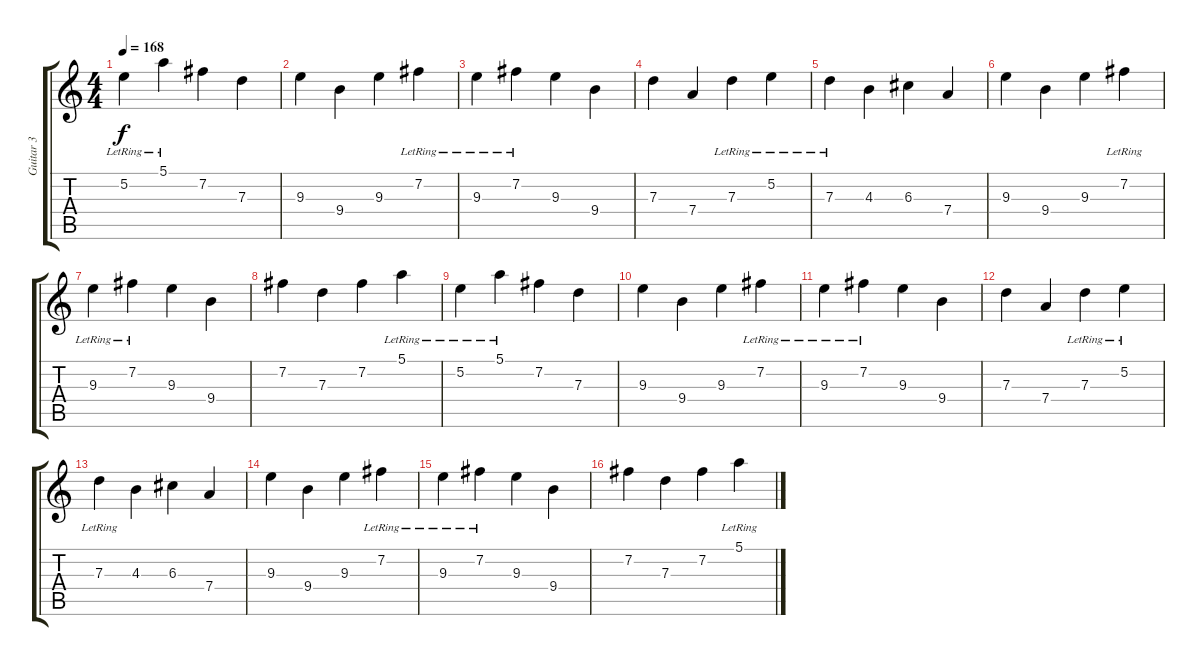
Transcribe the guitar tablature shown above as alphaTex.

\track ("Guitar 3" "Guitar 3") {instrument acousticguitarsteel}
\staff {score tabs}
\tuning (E4 B3 G3 D3 A2 E2) {hide}
\ts (4 4)
\tempo 168
\clef g2
\ks c
5.2{lr}.4{dy f} 5.1{lr}.4 7.2.4 7.3.4 |
9.3.4 9.4.4 9.3.4 7.2{lr}.4 |
9.3{lr}.4 7.2{lr}.4 9.3.4 9.4.4 |
7.3.4 7.4.4 7.3{lr}.4 5.2{lr}.4 |
7.3{lr}.4 4.3.4 6.3.4 7.4.4 |
9.3.4 9.4.4 9.3.4 7.2{lr}.4 |
9.3{lr}.4 7.2{lr}.4 9.3.4 9.4.4 |
7.2.4 7.3.4 7.2.4 5.1{lr}.4 |
5.2{lr}.4 5.1{lr}.4 7.2.4 7.3.4 |
9.3.4 9.4.4 9.3.4 7.2{lr}.4 |
9.3{lr}.4 7.2{lr}.4 9.3.4 9.4.4 |
7.3.4 7.4.4 7.3{lr}.4 5.2{lr}.4 |
7.3{lr}.4 4.3.4 6.3.4 7.4.4 |
9.3.4 9.4.4 9.3.4 7.2{lr}.4 |
9.3{lr}.4 7.2{lr}.4 9.3.4 9.4.4 |
7.2.4 7.3.4 7.2.4 5.1{lr}.4
